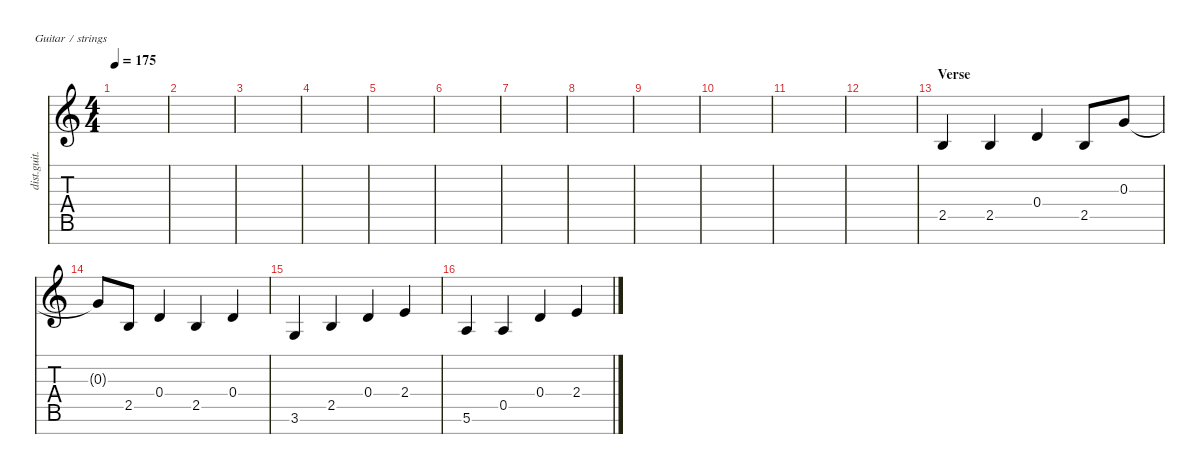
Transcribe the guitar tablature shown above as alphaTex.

\defaultSystemsLayout 4
\hideDynamics
\bracketExtendMode nobrackets
\track ("Clean Guitar - Zoli" "dist.guit.") {instrument distortionguitar}
\staff {score tabs}
\tuning (E4 B3 G3 D3 A2 E2 B1)
\ts (4 4)
\tempo 175
\clef g2
\ks c
|
|
|
|
|
|
|
|
|
|
|
|
\section ("" "Verse")
2.5.4{beam Up} 2.5.4{beam Up} 0.4.4{beam Up} 2.5.8{beam Up} 0.3.8{beam Up} |
0.3{t}.8{beam Up} 2.5.8{beam Up} 0.4.4{beam Up} 2.5.4{beam Up} 0.4.4{beam Up} |
3.6.4{beam Up} 2.5.4{beam Up} 0.4.4{beam Up} 2.4.4{beam Up} |
5.6.4{beam Up} 0.5.4{beam Up} 0.4.4{beam Up} 2.4.4{beam Up}
